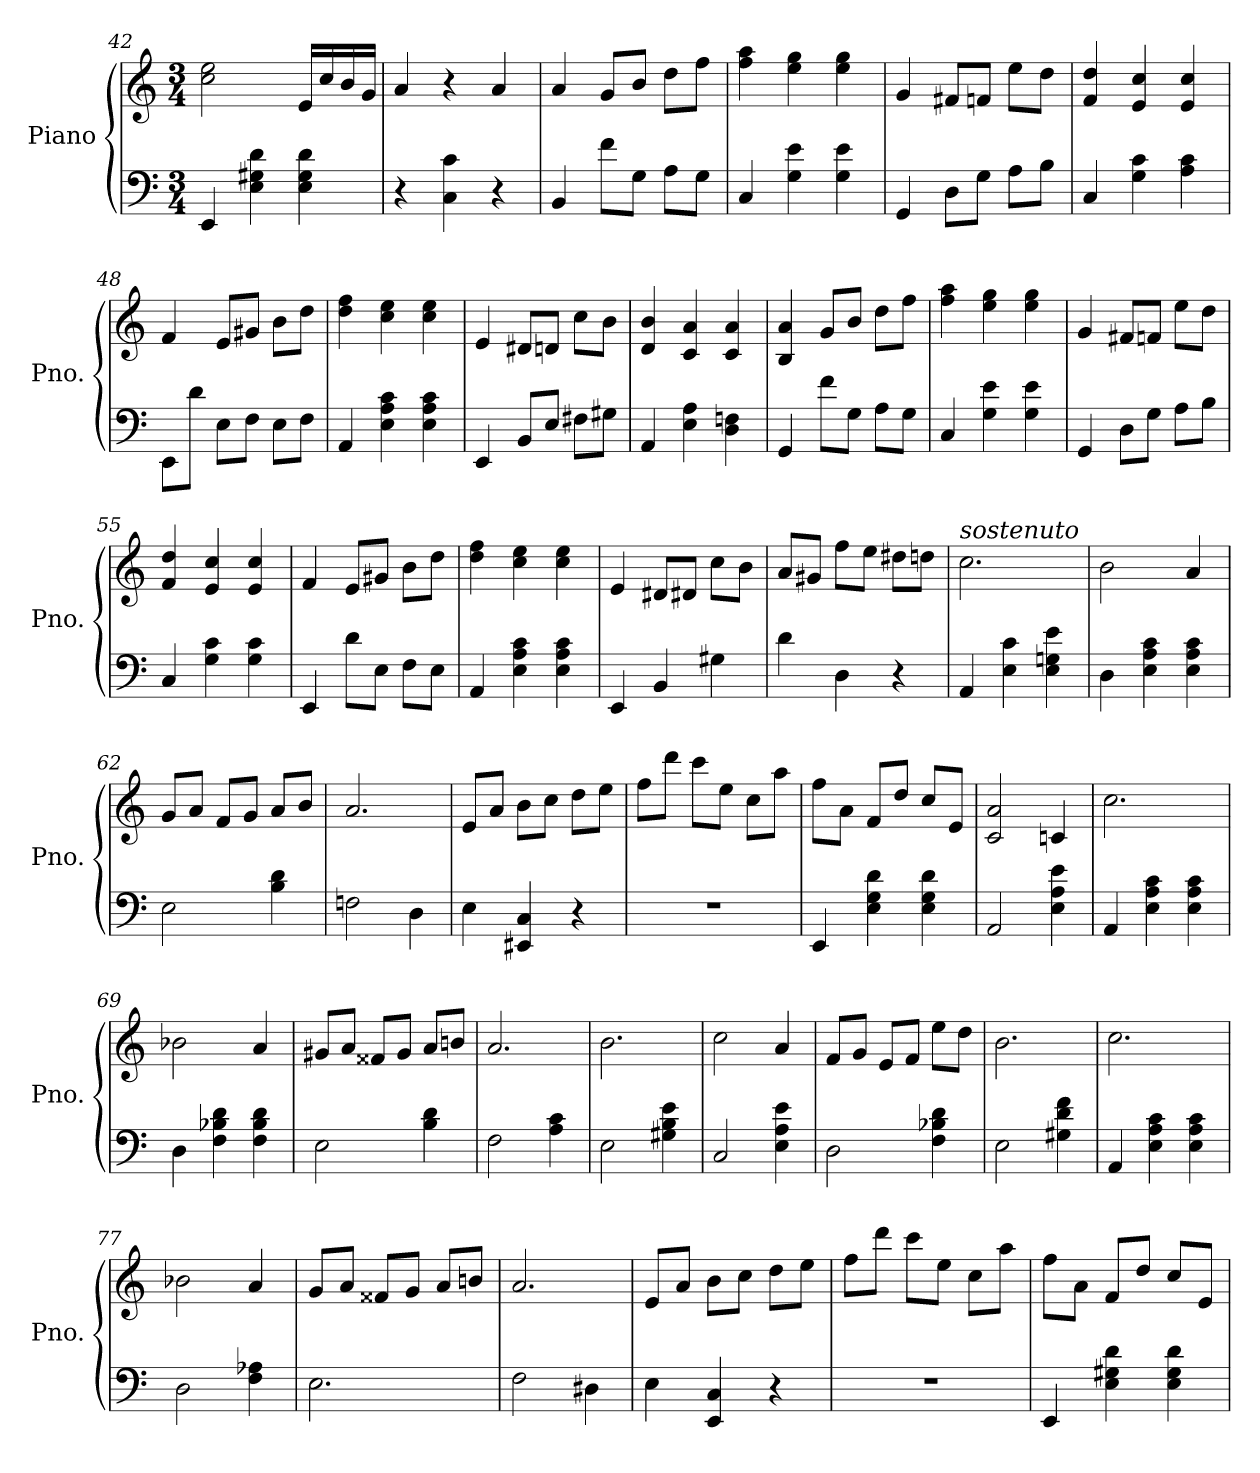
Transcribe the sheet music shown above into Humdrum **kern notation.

**kern	**kern
*part1	*part1
*staff2	*staff1
*I"Piano	*
*I'Pno.	*
!!LO:LB:g=z
*clefF4	*clefG2
*k[]	*k[]
*M3/4	*M3/4
=42	=42
4EE/	2cc\ 2ee\
4E\ 4G#X\ 4d\	.
4E\ 4G#\ 4d\	16e/LL
.	16cc/
.	16b/
.	16g/JJ
=43	=43
4r	4a/
4C\ 4c\	4r
4r	4a/
=44	=44
4BB/	4a/
8f\L	8g/L
8G\J	8b/J
8A\L	8dd\L
8G\J	8ff\J
=45	=45
4C/	4ff\ 4aa\
4G\ 4e\	4ee\ 4gg\
4G\ 4e\	4ee\ 4gg\
=46	=46
4GG/	4g/
8D\L	8f#X/L
8G\J	8fn/J
8A\L	8ee\L
8B\J	8dd\J
=47	=47
4C/	4f/ 4dd/
4G\ 4c\	4e/ 4cc/
4A\ 4c\	4e/ 4cc/
=48	=48
8EE\L	4f/
8d\J	.
8E\L	8e/L
8F\J	8g#X/J
8E\L	8b\L
8F\J	8dd\J
!!LO:LB:g=z
=49	=49
4AA/	4dd\ 4ff\
4E\ 4A\ 4c\	4cc\ 4ee\
4E\ 4A\ 4c\	4cc\ 4ee\
=50	=50
4EE/	4e/
8BB/L	8d#X/L
8E/J	8dn/J
8F#X\L	8cc\L
8G#X\J	8b\J
=51	=51
4AA/	4d/ 4b/
4E\ 4A\	4c/ 4a/
4D\ 4Fn\	4c/ 4a/
=52	=52
4GG/	4B/ 4a/
8f\L	8g/L
8G\J	8b/J
8A\L	8dd\L
8G\J	8ff\J
=53	=53
4C/	4ff\ 4aa\
4G\ 4e\	4ee\ 4gg\
4G\ 4e\	4ee\ 4gg\
=54	=54
4GG/	4g/
8D\L	8f#X/L
8G\J	8fn/J
8A\L	8ee\L
8B\J	8dd\J
=55	=55
4C/	4f/ 4dd/
4G\ 4c\	4e/ 4cc/
4G\ 4c\	4e/ 4cc/
!!LO:LB:g=z
=56	=56
4EE/	4f/
8d\L	8e/L
8E\J	8g#X/J
8F\L	8b\L
8E\J	8dd\J
=57	=57
4AA/	4dd\ 4ff\
4E\ 4A\ 4c\	4cc\ 4ee\
4E\ 4A\ 4c\	4cc\ 4ee\
=58	=58
4EE/	4e/
4BB/	8d#X/L
.	8d#X/J
4G#X\	8cc\L
.	8b\J
=59	=59
4d\	8a/L
.	8g#X/J
4D\	8ff\L
.	8ee\J
4r	8dd#X\L
.	8ddn\J
=60	=60
!	!LO:TX:a:i:t=sostenuto
4AA/	2.cc\
4E\ 4c\	.
4E\ 4Gn\ 4e\	.
=61	=61
4D\	2b\
4E\ 4A\ 4c\	.
4E\ 4A\ 4c\	4a/
=62	=62
2E\	8g/L
.	8a/J
.	8f/L
.	8g/J
4B\ 4d\	8a/L
.	8b/J
!!LO:LB:g=z
=63	=63
2Fn\	2.a/
4D\	.
=64	=64
4E\	8e/L
.	8a/J
4EE#X/ 4C/	8b\L
.	8cc\J
4r	8dd\L
.	8ee\J
=65	=65
2.r	8ff\L
.	8ddd\J
.	8ccc\L
.	8ee\J
.	8cc\L
.	8aa\J
=66	=66
4EE/	8ff\L
.	8a\J
4E\ 4G\ 4d\	8f/L
.	8dd/J
4E\ 4G\ 4d\	8cc/L
.	8e/J
=67	=67
2AA/	2c/ 2a/
4E\ 4A\ 4e\	4cn/
=68	=68
4AA/	2.cc\
4E\ 4A\ 4c\	.
4E\ 4A\ 4c\	.
=69	=69
4D\	2b-X\
4F\ 4B-X\ 4d\	.
4F\ 4B-\ 4d\	4a/
=70	=70
2E\	8g#X/L
.	8a/J
.	8f##X/L
.	8g#/J
4B\ 4d\	8a/L
.	8bn/J
!!LO:PB:g=z
=71	=71
2F\	2.a/
4A\ 4c\	.
=72	=72
2E\	2.b\
4G#X\ 4B\ 4e\	.
=73	=73
2C/	2cc\
4E\ 4A\ 4e\	4a/
=74	=74
2D\	8f/L
.	8g/J
.	8e/L
.	8f/J
4F\ 4B-X\ 4d\	8ee\L
.	8dd\J
=75	=75
2E\	2.b\
4G#X\ 4d\ 4f\	.
=76	=76
4AA/	2.cc\
4E\ 4A\ 4c\	.
4E\ 4A\ 4c\	.
=77	=77
2D\	2b-X\
4F\ 4A-X\	4a/
=78	=78
2.E\	8g/L
.	8a/J
.	8f##X/L
.	8g/J
.	8a/L
.	8bn/J
=79	=79
2F\	2.a/
4D#X\	.
!!LO:LB:g=z
=80	=80
4E\	8e/L
.	8a/J
4EE/ 4C/	8b\L
.	8cc\J
4r	8dd\L
.	8ee\J
=81	=81
2.r	8ff\L
.	8ddd\J
.	8ccc\L
.	8ee\J
.	8cc\L
.	8aa\J
=82	=82
4EE/	8ff\L
.	8a\J
4E\ 4G#X\ 4d\	8f/L
.	8dd/J
4E\ 4G#\ 4d\	8cc/L
.	8e/J
=	=
*-	*-
